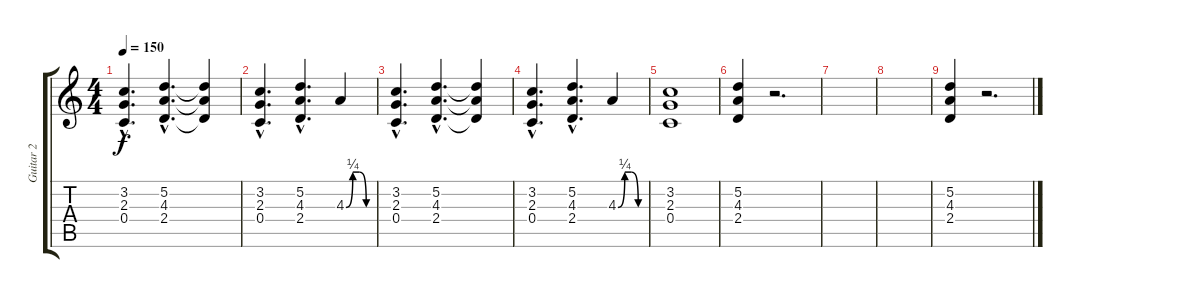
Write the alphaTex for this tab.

\track ("Guitar 2" "Guitar 2") {instrument distortionguitar}
\staff {score tabs}
\tuning (D4 A3 F3 C3 G2 C2) {hide}
\ts (4 4)
\tempo 150
\clef g2
\ks c
(3.2{hac} 2.3{hac} 0.4{hac}).4{d dy f} (5.2{hac} 4.3{hac} 2.4{hac}).4{d} (5.2{t} 4.3{t} 2.4{t}).4 |
(3.2{hac} 2.3{hac} 0.4{hac}).4{d} (5.2{hac} 4.3{hac} 2.4{hac}).4{d} 4.3{be (custom 0 0 15 1 30 1 45 0 60 0)}.4 |
(3.2{hac} 2.3{hac} 0.4{hac}).4{d} (5.2{hac} 4.3{hac} 2.4{hac}).4{d} (5.2{t} 4.3{t} 2.4{t}).4 |
(3.2{hac} 2.3{hac} 0.4{hac}).4{d} (5.2{hac} 4.3{hac} 2.4{hac}).4{d} 4.3{be (custom 0 0 15 1 30 1 45 0 60 0)}.4 |
(3.2 2.3 0.4).1 |
(5.2 4.3 2.4).4 r.2{d} |
|
|
(5.2 4.3 2.4).4 r.2{d}
